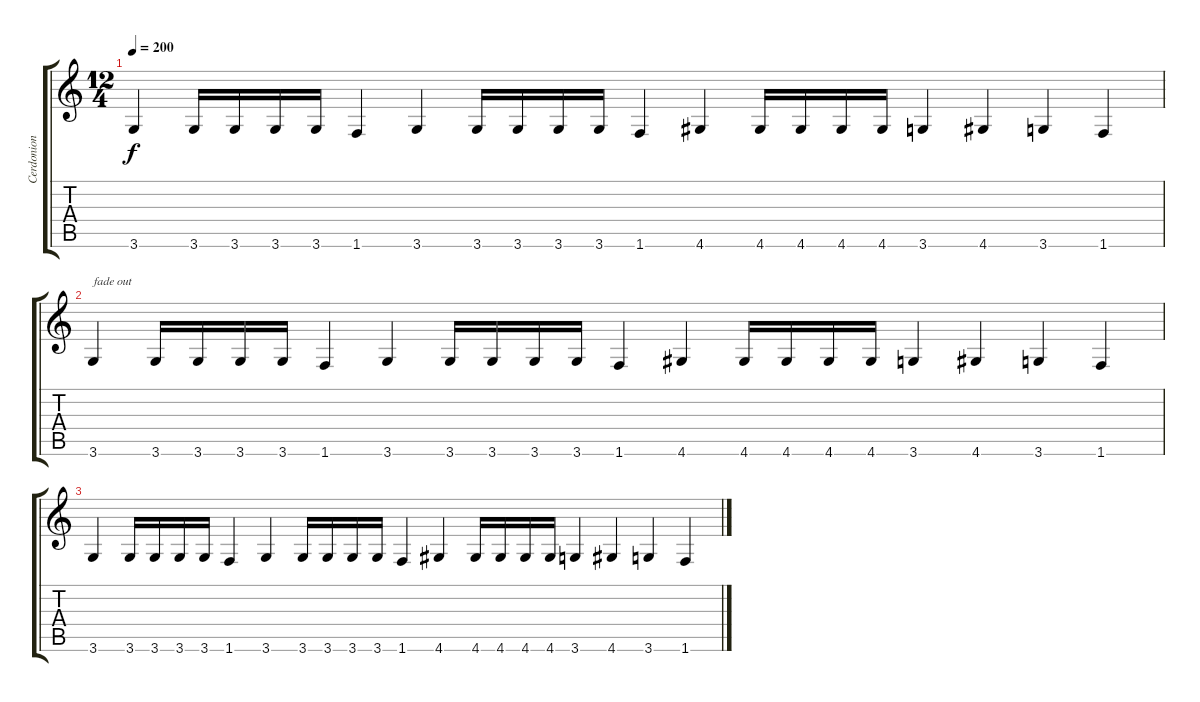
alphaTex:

\track ("Cerdonion" "Cerdonion") {instrument electricbasspick}
\staff {score tabs}
\tuning (E4 B3 G3 D3 A2 E2) {hide}
\ts (12 4)
\tempo 200
\clef g2
\ks c
3.6.4{dy f} 3.6.16 3.6.16 3.6.16 3.6.16 1.6.4 3.6.4 3.6.16 3.6.16 3.6.16 3.6.16 1.6.4 4.6.4 4.6.16 4.6.16 4.6.16 4.6.16 3.6.4 4.6.4 3.6.4 1.6.4 |
3.6.4{txt "fade out" volume 8} 3.6.16 3.6.16 3.6.16 3.6.16 1.6.4 3.6.4{volume 7} 3.6.16 3.6.16 3.6.16 3.6.16 1.6.4 4.6.4{volume 6} 4.6.16 4.6.16 4.6.16 4.6.16 3.6.4 4.6.4{volume 5} 3.6.4 1.6.4 |
3.6.4{volume 4} 3.6.16 3.6.16 3.6.16 3.6.16 1.6.4 3.6.4{volume 3} 3.6.16 3.6.16 3.6.16 3.6.16 1.6.4 4.6.4{volume 2} 4.6.16 4.6.16 4.6.16 4.6.16 3.6.4 4.6.4{volume 1} 3.6.4 1.6.4
